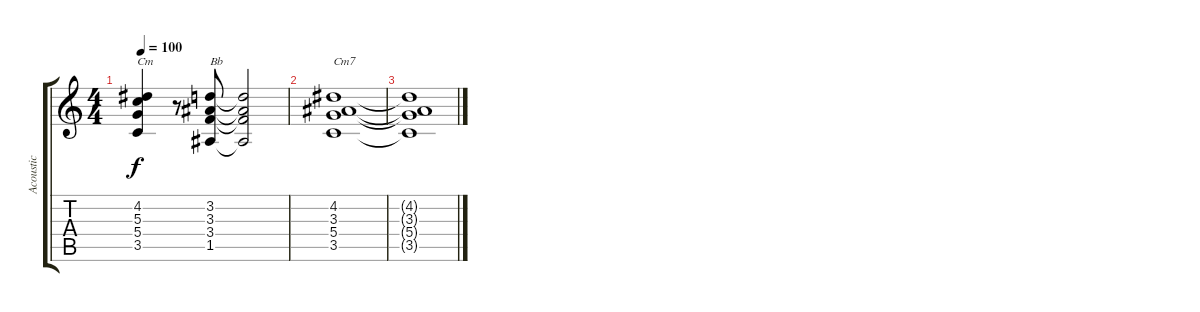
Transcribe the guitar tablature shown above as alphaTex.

\track ("Acoustic" "Acoustic") {instrument acousticguitarsteel}
\staff {score tabs}
\tuning (E4 B3 G3 D3 A2 E2) {hide}
\ts (4 4)
\tempo 100
\clef g2
\ks c
(4.2 5.3 5.4 3.5).4{txt "Cm" dy f} r.8 (3.2 3.3 3.4 1.5).8{txt "Bb"} (3.2{t} 3.3{t} 3.4{t} 1.5{t}).2 |
(4.2 3.3 5.4 3.5).1{txt "Cm7"} |
(4.2{t} 3.3{t} 5.4{t} 3.5{t}).1
